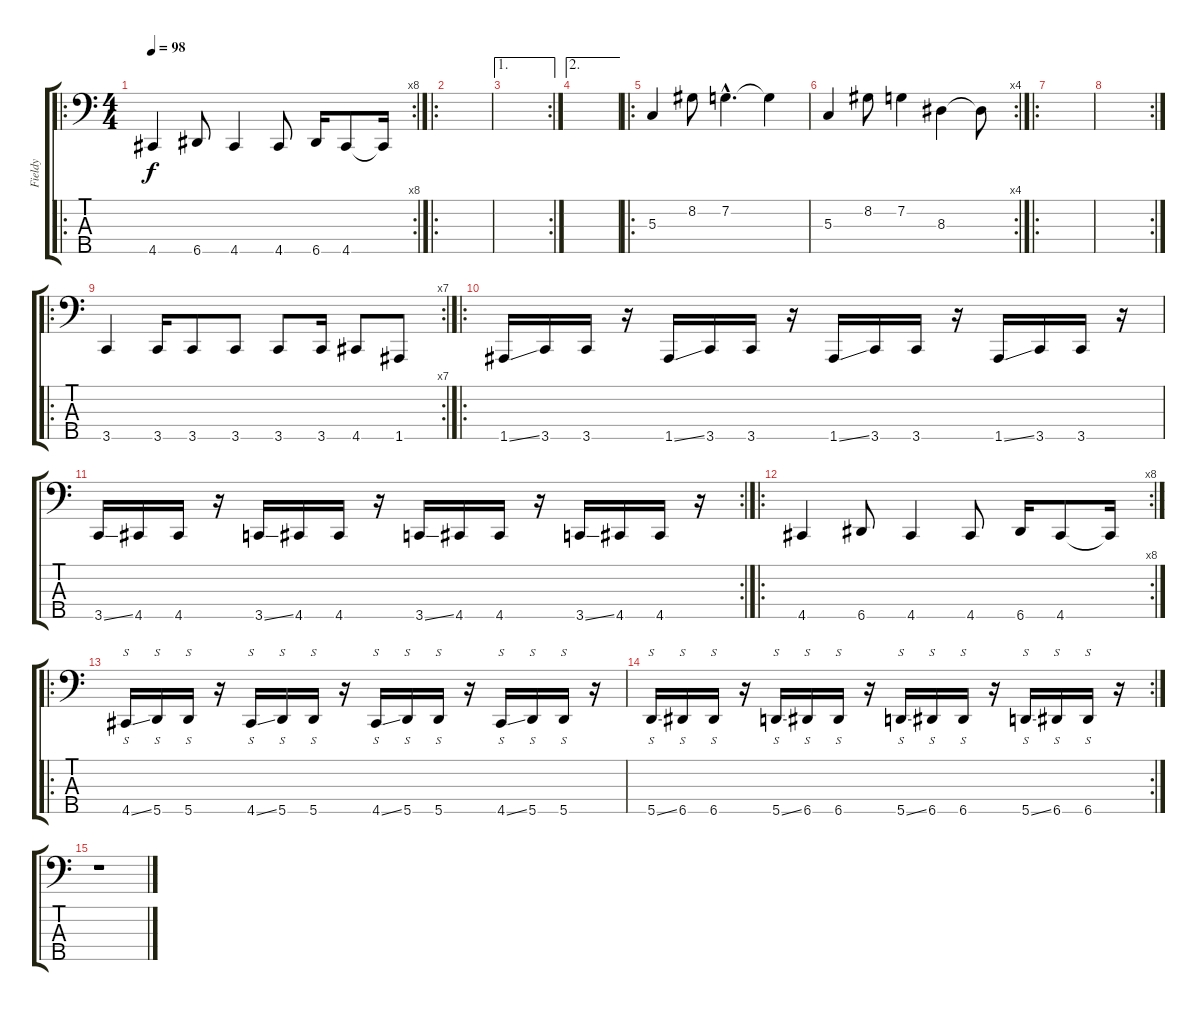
\track ("Fieldy" "Fieldy") {instrument slapbass1}
\staff {score tabs}
\tuning (F2 C2 G1 D1 A0) {hide}
\ro
\rc 8
\ts (4 4)
\tempo 98
\clef f4
\ks c
4.5.4{dy f} 6.5.8 4.5.4 4.5.8 6.5.16 4.5.8 4.5{t}.16 |
\ro
|
\ae 1
\rc 2
|
\ae 2
|
\ro
5.3.4 8.2.8 7.2{hac}.4{d} 7.2{t}.4 |
\rc 4
5.3.4 8.2.8 7.2.4 8.3.4 8.3{t}.8 |
\ro
|
\rc 2
|
\ro
\rc 7
3.5.4 3.5.16 3.5.8 3.5.8 3.5.8 3.5.16 4.5.8 1.5.8 |
\ro
1.5{ss}.16 3.5.16 3.5.16 r.16 1.5{ss}.16 3.5.16 3.5.16 r.16 1.5{ss}.16 3.5.16 3.5.16 r.16 1.5{ss}.16 3.5.16 3.5.16 r.16 |
\rc 2
3.5{ss}.16 4.5.16 4.5.16 r.16 3.5{ss}.16 4.5.16 4.5.16 r.16 3.5{ss}.16 4.5.16 4.5.16 r.16 3.5{ss}.16 4.5.16 4.5.16 r.16 |
\ro
\rc 8
4.5.4 6.5.8 4.5.4 4.5.8 6.5.16 4.5.8 4.5{t}.16 |
\ro
4.5{ss}.16{s} 5.5.16{s} 5.5.16{s} r.16 4.5{ss}.16{s} 5.5.16{s} 5.5.16{s} r.16 4.5{ss}.16{s} 5.5.16{s} 5.5.16{s} r.16 4.5{ss}.16{s} 5.5.16{s} 5.5.16{s} r.16 |
\rc 2
5.5{ss}.16{s} 6.5.16{s} 6.5.16{s} r.16 5.5{ss}.16{s} 6.5.16{s} 6.5.16{s} r.16 5.5{ss}.16{s} 6.5.16{s} 6.5.16{s} r.16 5.5{ss}.16{s} 6.5.16{s} 6.5.16{s} r.16 |
r.1
